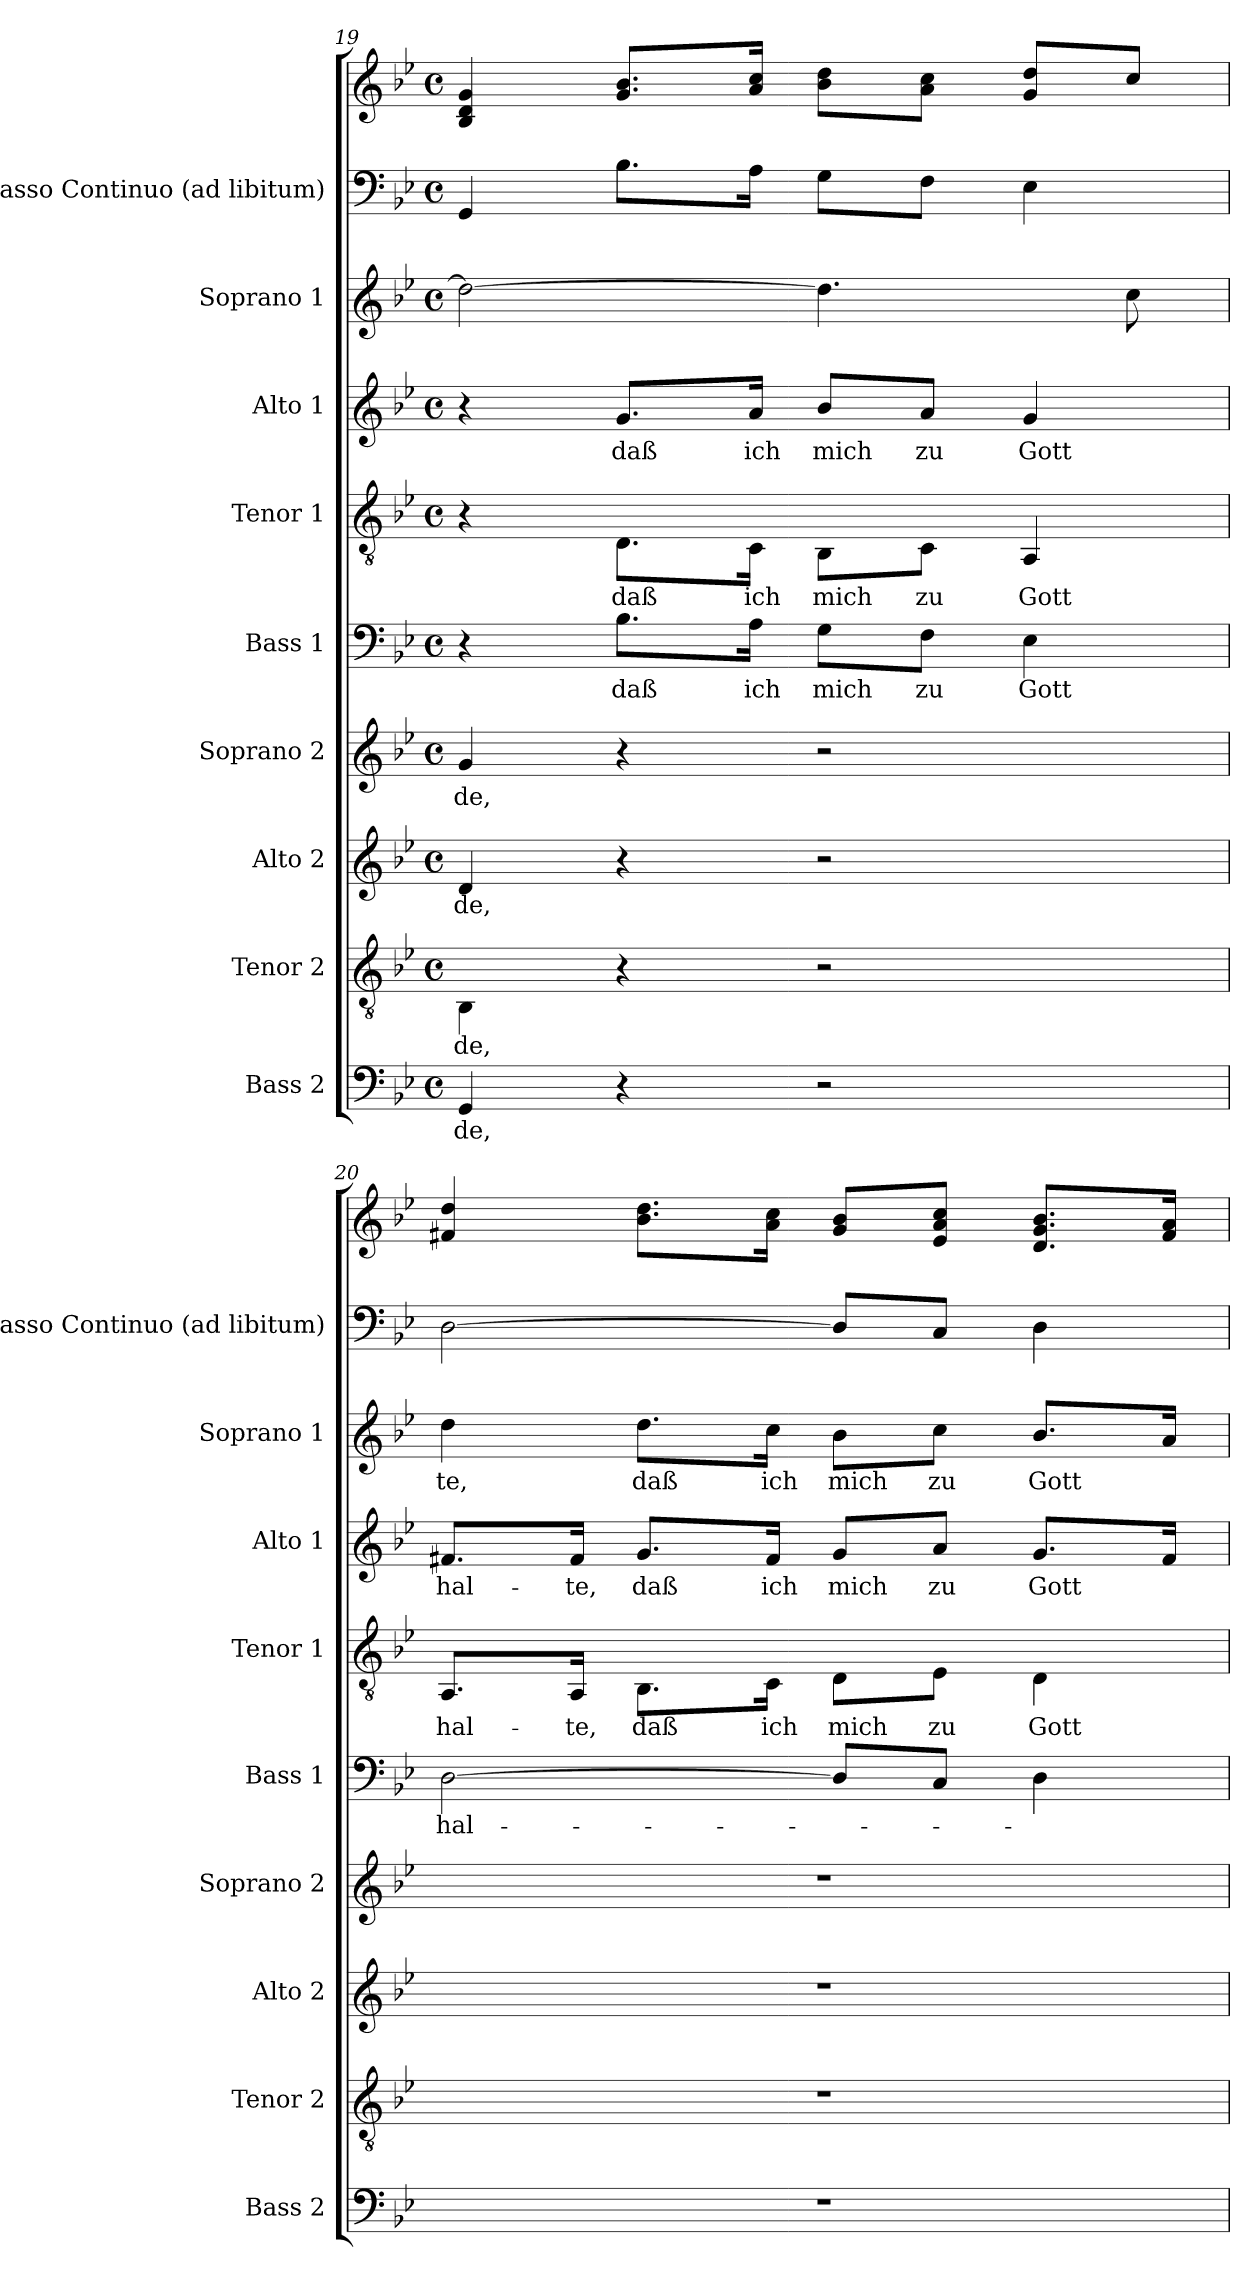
**kern	**text	**kern	**text	**kern	**text	**kern	**text	**kern	**text	**kern	**text	**kern	**text	**kern	**text	**kern	**kern
*part9	*part9	*part8	*part8	*part7	*part7	*part6	*part6	*part5	*part5	*part4	*part4	*part3	*part3	*part2	*part2	*part1	*part1
*staff10	*staff10	*staff9	*staff9	*staff8	*staff8	*staff7	*staff7	*staff6	*staff6	*staff5	*staff5	*staff4	*staff4	*staff3	*staff3	*staff2	*staff1
*I"Bass 2	*	*I"Tenor 2	*	*I"Alto 2	*	*I"Soprano 2	*	*I"Bass 1	*	*I"Tenor 1	*	*I"Alto 1	*	*I"Soprano 1	*	*I"Basso Continuo    (ad libitum)	*
*I'Bass 2	*	*I'Tenor 2	*	*I'Alto 2	*	*I'Soprano 2	*	*I'Bass 1	*	*I'Tenor 1	*	*I'Alto 1	*	*I'Soprano 1	*	*I'Basso Continuo    (ad libitum)	*
*clefF4	*	*clefGv2	*	*clefG2	*	*clefG2	*	*clefF4	*	*clefGv2	*	*clefG2	*	*clefG2	*	*clefF4	*clefG2
*k[b-e-]	*	*k[b-e-]	*	*k[b-e-]	*	*k[b-e-]	*	*k[b-e-]	*	*k[b-e-]	*	*k[b-e-]	*	*k[b-e-]	*	*k[b-e-]	*k[b-e-]
*B-:	*	*B-:	*	*B-:	*	*B-:	*	*B-:	*	*B-:	*	*B-:	*	*B-:	*	*B-:	*B-:
*M4/4	*	*M4/4	*	*M4/4	*	*M4/4	*	*M4/4	*	*M4/4	*	*M4/4	*	*M4/4	*	*M4/4	*M4/4
*met(c)	*	*met(c)	*	*met(c)	*	*met(c)	*	*met(c)	*	*met(c)	*	*met(c)	*	*met(c)	*	*met(c)	*met(c)
=19	=19	=19	=19	=19	=19	=19	=19	=19	=19	=19	=19	=19	=19	=19	=19	=19	=19
!	!LO:LY:b:color=#000000	!	!	!	!	!	!	!	!	!	!	!	!	!	!	!	!
!	!	!	!LO:LY:b:color=#000000	!	!	!	!	!	!	!	!	!	!	!	!	!	!
!	!	!	!	!	!LO:LY:b:color=#000000	!	!	!	!	!	!	!	!	!	!	!	!
!	!	!	!	!	!	!	!LO:LY:b:color=#000000	!	!	!	!	!	!	!	!	!	!
4GGi/	-de,	4BB-i\	-de,	4di/	-de,	4gi/	-de,	4r	.	4r	.	4r	.	2ddi\_	.	4GGi/	4B-i/ 4di 4gi
!	!	!	!	!	!	!	!	!	!LO:LY:b:color=#000000	!	!	!	!	!	!	!	!
!	!	!	!	!	!	!	!	!	!	!	!LO:LY:b:color=#000000	!	!	!	!	!	!
!	!	!	!	!	!	!	!	!	!	!	!	!	!LO:LY:b:color=#000000	!	!	!	!
4r	.	4r	.	4r	.	4r	.	8.B-i\L	daß	8.Di\L	daß	8.gi/L	daß	.	.	8.B-i\L	8.gi/ 8.b-i/L
!	!	!	!	!	!	!	!	!	!LO:LY:b:color=#000000	!	!	!	!	!	!	!	!
!	!	!	!	!	!	!	!	!	!	!	!LO:LY:b:color=#000000	!	!	!	!	!	!
!	!	!	!	!	!	!	!	!	!	!	!	!	!LO:LY:b:color=#000000	!	!	!	!
.	.	.	.	.	.	.	.	16Ai\Jk	ich	16Ci\Jk	ich	16ai/Jk	ich	.	.	16Ai\Jk	16ai/ 16cci/Jk
!	!	!	!	!	!	!	!	!	!LO:LY:b:color=#000000	!	!	!	!	!	!	!	!
!	!	!	!	!	!	!	!	!	!	!	!LO:LY:b:color=#000000	!	!	!	!	!	!
!	!	!	!	!	!	!	!	!	!	!	!	!	!LO:LY:b:color=#000000	!	!	!	!
2r	.	2r	.	2r	.	2r	.	8Gi\L	mich	8BB-i\L	mich	8b-i/L	mich	4.ddi\]	.	8Gi\L	8b-i\ 8ddi\L
!	!	!	!	!	!	!	!	!	!LO:LY:b:color=#000000	!	!	!	!	!	!	!	!
!	!	!	!	!	!	!	!	!	!	!	!LO:LY:b:color=#000000	!	!	!	!	!	!
!	!	!	!	!	!	!	!	!	!	!	!	!	!LO:LY:b:color=#000000	!	!	!	!
.	.	.	.	.	.	.	.	8Fi\J	zu	8Ci\J	zu	8ai/J	zu	.	.	8Fi\J	8ai\ 8cci\J
!	!	!	!	!	!	!	!	!	!LO:LY:b:color=#000000	!	!	!	!	!	!	!	!
!	!	!	!	!	!	!	!	!	!	!	!LO:LY:b:color=#000000	!	!	!	!	!	!
!	!	!	!	!	!	!	!	!	!	!	!	!	!LO:LY:b:color=#000000	!	!	!	!
.	.	.	.	.	.	.	.	4E-i\	Gott	4AAi/	Gott	4gi/	Gott	.	.	4E-i\	8gi/ 8ddi/L
.	.	.	.	.	.	.	.	.	.	.	.	.	.	8cci\	.	.	8cci/J
=20	=20	=20	=20	=20	=20	=20	=20	=20	=20	=20	=20	=20	=20	=20	=20	=20	=20
!	!	!	!	!	!	!	!	!	!LO:LY:b:color=#000000	!	!	!	!	!	!	!	!
!	!	!	!	!	!	!	!	!	!	!	!LO:LY:b:color=#000000	!	!	!	!	!	!
!	!	!	!	!	!	!	!	!	!	!	!	!	!LO:LY:b:color=#000000	!	!	!	!
!	!	!	!	!	!	!	!	!	!	!	!	!	!	!	!LO:LY:b:color=#000000	!	!
1r	.	1r	.	1r	.	1r	.	[2Di\	hal-	8.AAi/L	hal-	8.f#Xi/L	hal-	4ddi\	-te,	[2Di\	4f#Xi/ 4ddi
!	!	!	!	!	!	!	!	!	!	!	!LO:LY:b:color=#000000	!	!	!	!	!	!
!	!	!	!	!	!	!	!	!	!	!	!	!	!LO:LY:b:color=#000000	!	!	!	!
.	.	.	.	.	.	.	.	.	.	16AAi/Jk	-te,	16f#i/Jk	-te,	.	.	.	.
!	!	!	!	!	!	!	!	!	!	!	!LO:LY:b:color=#000000	!	!	!	!	!	!
!	!	!	!	!	!	!	!	!	!	!	!	!	!LO:LY:b:color=#000000	!	!	!	!
!	!	!	!	!	!	!	!	!	!	!	!	!	!	!	!LO:LY:b:color=#000000	!	!
.	.	.	.	.	.	.	.	.	.	8.BB-i\L	daß	8.gi/L	daß	8.ddi\L	daß	.	8.b-i\ 8.ddi\L
!	!	!	!	!	!	!	!	!	!	!	!LO:LY:b:color=#000000	!	!	!	!	!	!
!	!	!	!	!	!	!	!	!	!	!	!	!	!LO:LY:b:color=#000000	!	!	!	!
!	!	!	!	!	!	!	!	!	!	!	!	!	!	!	!LO:LY:b:color=#000000	!	!
.	.	.	.	.	.	.	.	.	.	16Ci\Jk	ich	16f#i/Jk	ich	16cci\Jk	ich	.	16ai\ 16cci\Jk
!	!	!	!	!	!	!	!	!	!	!	!LO:LY:b:color=#000000	!	!	!	!	!	!
!	!	!	!	!	!	!	!	!	!	!	!	!	!LO:LY:b:color=#000000	!	!	!	!
!	!	!	!	!	!	!	!	!	!	!	!	!	!	!	!LO:LY:b:color=#000000	!	!
.	.	.	.	.	.	.	.	8Di/L]	.	8Di\L	mich	8gi/L	mich	8b-i\L	mich	8Di/L]	8gi/ 8b-i/L
!	!	!	!	!	!	!	!	!	!	!	!LO:LY:b:color=#000000	!	!	!	!	!	!
!	!	!	!	!	!	!	!	!	!	!	!	!	!LO:LY:b:color=#000000	!	!	!	!
!	!	!	!	!	!	!	!	!	!	!	!	!	!	!	!LO:LY:b:color=#000000	!	!
.	.	.	.	.	.	.	.	8Ci/J	.	8E-i\J	zu	8ai/J	zu	8cci\J	zu	8Ci/J	8e-i/ 8ai/ 8cci/J
!	!	!	!	!	!	!	!	!	!	!	!LO:LY:b:color=#000000	!	!	!	!	!	!
!	!	!	!	!	!	!	!	!	!	!	!	!	!LO:LY:b:color=#000000	!	!	!	!
!	!	!	!	!	!	!	!	!	!	!	!	!	!	!	!LO:LY:b:color=#000000	!	!
.	.	.	.	.	.	.	.	4Di\	.	4Di\	Gott	8.gi/L	Gott	8.b-i/L	Gott	4Di\	8.di/ 8.gi/ 8.b-i/L
.	.	.	.	.	.	.	.	.	.	.	.	16f#i/Jk	.	16ai/Jk	.	.	16f#i/ 16ai/Jk
=	=	=	=	=	=	=	=	=	=	=	=	=	=	=	=	=	=
*-	*-	*-	*-	*-	*-	*-	*-	*-	*-	*-	*-	*-	*-	*-	*-	*-	*-
